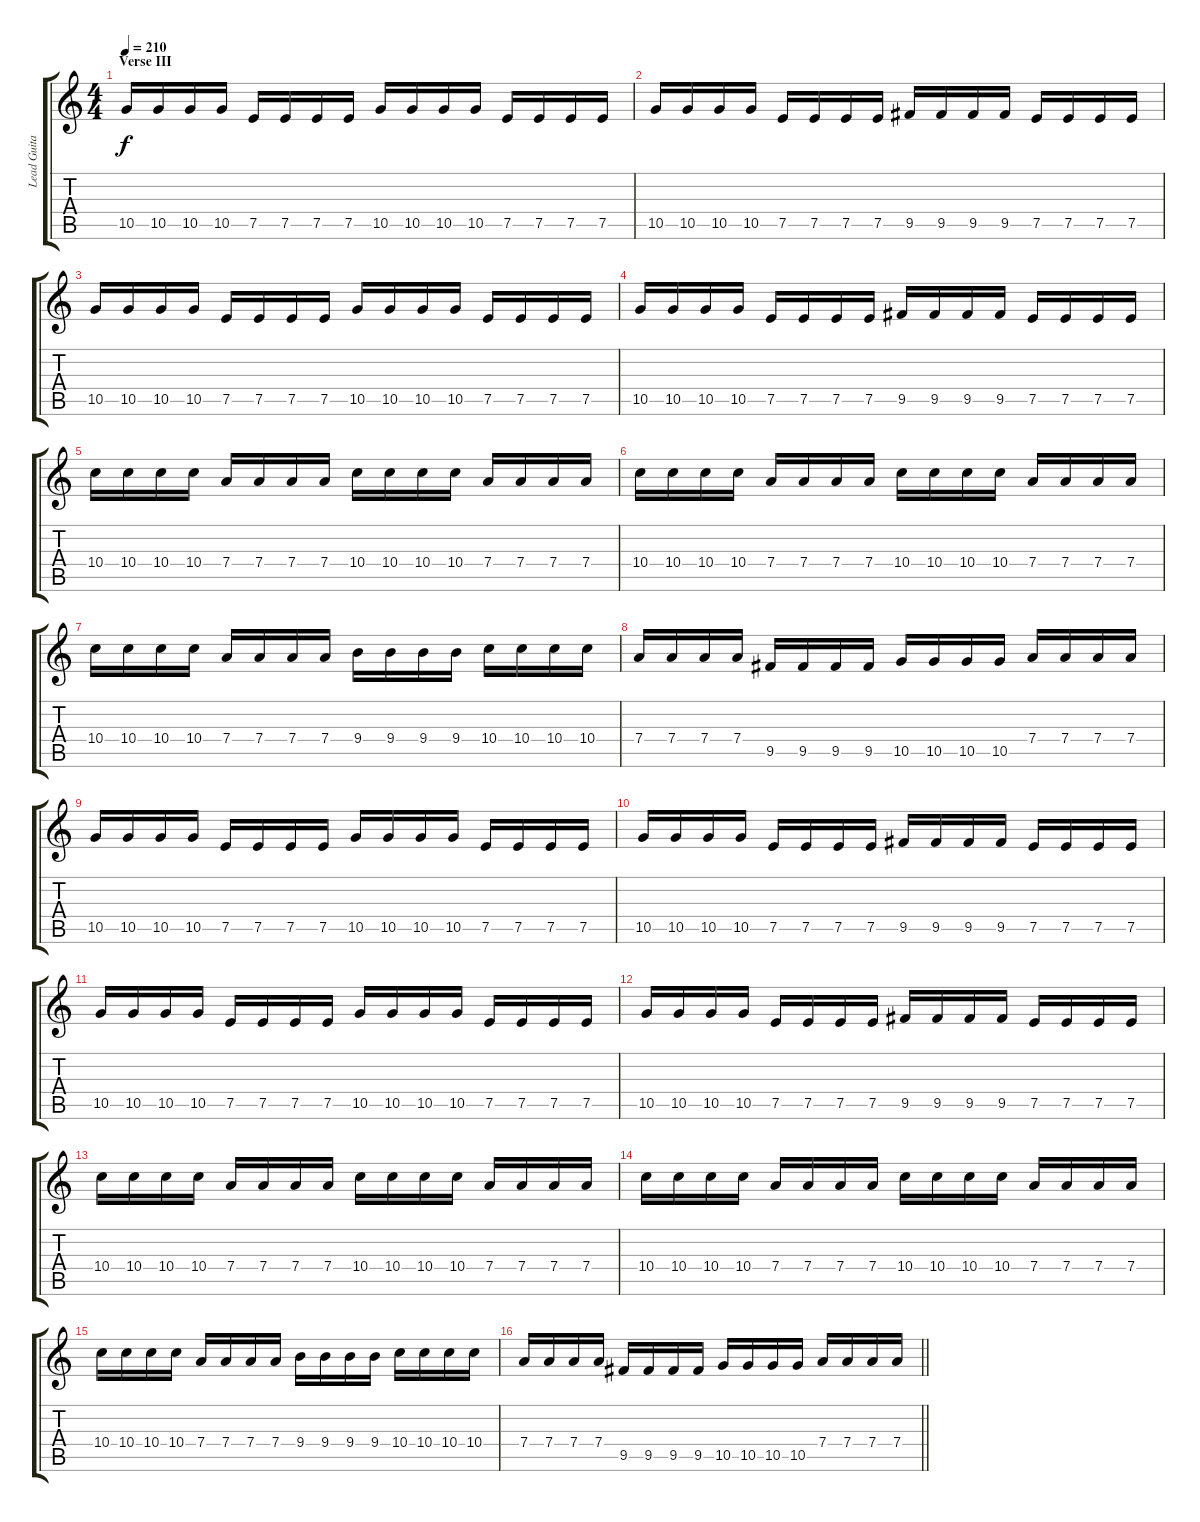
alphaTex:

\track ("Lead Guitar" "Lead Guita") {instrument distortionguitar}
\staff {score tabs}
\tuning (E4 B3 G3 D3 A2 E2) {hide}
\ts (4 4)
\section ("" "Verse III")
\tempo 210
\clef g2
\ks c
10.5.16{dy f} 10.5.16 10.5.16 10.5.16 7.5.16 7.5.16 7.5.16 7.5.16 10.5.16 10.5.16 10.5.16 10.5.16 7.5.16 7.5.16 7.5.16 7.5.16 |
10.5.16 10.5.16 10.5.16 10.5.16 7.5.16 7.5.16 7.5.16 7.5.16 9.5.16 9.5.16 9.5.16 9.5.16 7.5.16 7.5.16 7.5.16 7.5.16 |
10.5.16 10.5.16 10.5.16 10.5.16 7.5.16 7.5.16 7.5.16 7.5.16 10.5.16 10.5.16 10.5.16 10.5.16 7.5.16 7.5.16 7.5.16 7.5.16 |
10.5.16 10.5.16 10.5.16 10.5.16 7.5.16 7.5.16 7.5.16 7.5.16 9.5.16 9.5.16 9.5.16 9.5.16 7.5.16 7.5.16 7.5.16 7.5.16 |
10.4.16 10.4.16 10.4.16 10.4.16 7.4.16 7.4.16 7.4.16 7.4.16 10.4.16 10.4.16 10.4.16 10.4.16 7.4.16 7.4.16 7.4.16 7.4.16 |
10.4.16 10.4.16 10.4.16 10.4.16 7.4.16 7.4.16 7.4.16 7.4.16 10.4.16 10.4.16 10.4.16 10.4.16 7.4.16 7.4.16 7.4.16 7.4.16 |
10.4.16 10.4.16 10.4.16 10.4.16 7.4.16 7.4.16 7.4.16 7.4.16 9.4.16 9.4.16 9.4.16 9.4.16 10.4.16 10.4.16 10.4.16 10.4.16 |
7.4.16 7.4.16 7.4.16 7.4.16 9.5.16 9.5.16 9.5.16 9.5.16 10.5.16 10.5.16 10.5.16 10.5.16 7.4.16 7.4.16 7.4.16 7.4.16 |
10.5.16 10.5.16 10.5.16 10.5.16 7.5.16 7.5.16 7.5.16 7.5.16 10.5.16 10.5.16 10.5.16 10.5.16 7.5.16 7.5.16 7.5.16 7.5.16 |
10.5.16 10.5.16 10.5.16 10.5.16 7.5.16 7.5.16 7.5.16 7.5.16 9.5.16 9.5.16 9.5.16 9.5.16 7.5.16 7.5.16 7.5.16 7.5.16 |
10.5.16 10.5.16 10.5.16 10.5.16 7.5.16 7.5.16 7.5.16 7.5.16 10.5.16 10.5.16 10.5.16 10.5.16 7.5.16 7.5.16 7.5.16 7.5.16 |
10.5.16 10.5.16 10.5.16 10.5.16 7.5.16 7.5.16 7.5.16 7.5.16 9.5.16 9.5.16 9.5.16 9.5.16 7.5.16 7.5.16 7.5.16 7.5.16 |
10.4.16 10.4.16 10.4.16 10.4.16 7.4.16 7.4.16 7.4.16 7.4.16 10.4.16 10.4.16 10.4.16 10.4.16 7.4.16 7.4.16 7.4.16 7.4.16 |
10.4.16 10.4.16 10.4.16 10.4.16 7.4.16 7.4.16 7.4.16 7.4.16 10.4.16 10.4.16 10.4.16 10.4.16 7.4.16 7.4.16 7.4.16 7.4.16 |
10.4.16 10.4.16 10.4.16 10.4.16 7.4.16 7.4.16 7.4.16 7.4.16 9.4.16 9.4.16 9.4.16 9.4.16 10.4.16 10.4.16 10.4.16 10.4.16 |
\barLineRight lightlight
7.4.16 7.4.16 7.4.16 7.4.16 9.5.16 9.5.16 9.5.16 9.5.16 10.5.16 10.5.16 10.5.16 10.5.16 7.4.16 7.4.16 7.4.16 7.4.16
